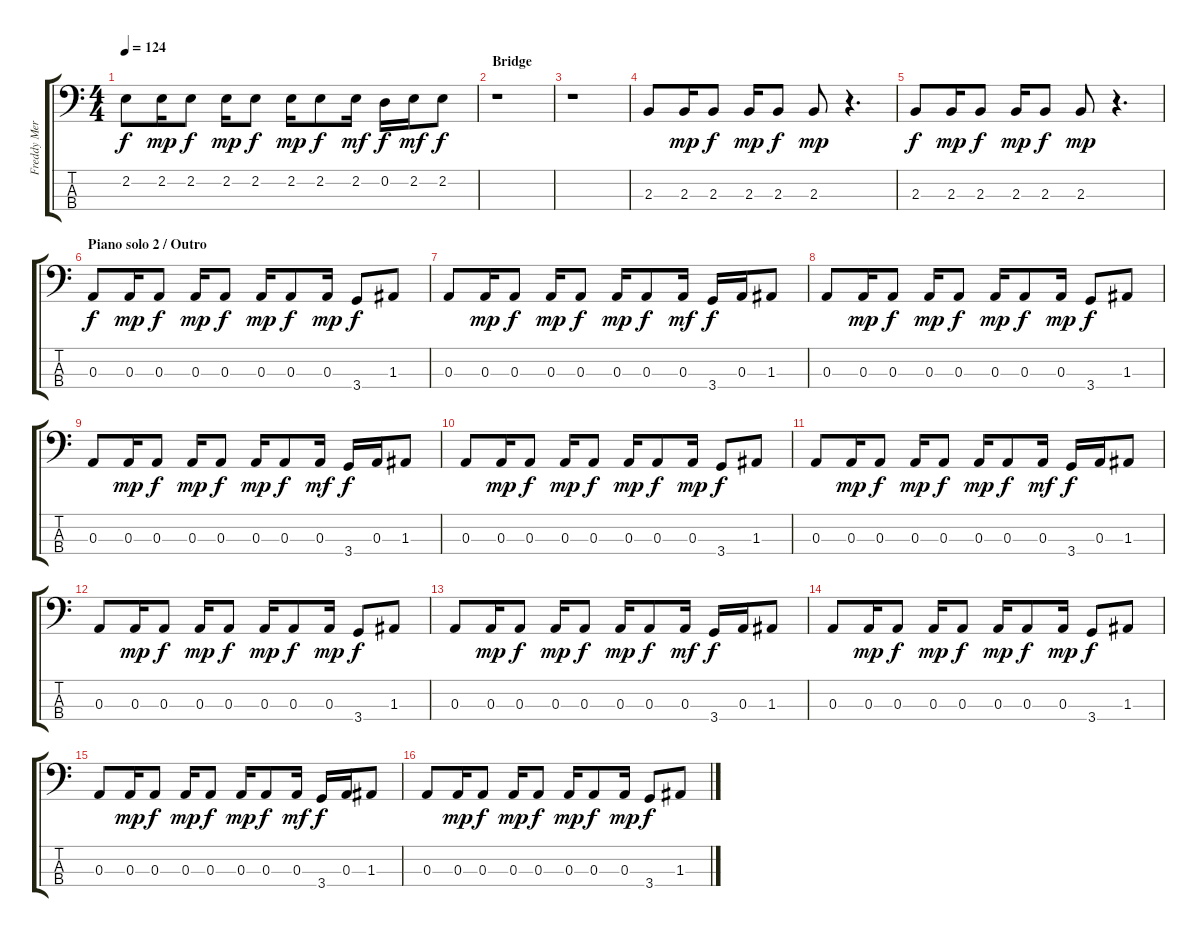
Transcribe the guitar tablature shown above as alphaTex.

\track ("Freddy Mercury / Synths." "Freddy Mer") {instrument synthbass2}
\staff {score tabs}
\tuning (G2 D2 A1 E1) {hide}
\ts (4 4)
\tempo 124
\clef f4
\ks c
2.2.8{dy f} 2.2.16{dy mp} 2.2.8{dy f} 2.2.16{dy mp} 2.2.8{dy f} 2.2.16{dy mp} 2.2.8{dy f} 2.2.16{dy mf} 0.2.16{dy f} 2.2.16{dy mf} 2.2.8{dy f} |
\section ("" "Bridge")
r.1 |
r.1 |
2.3.8 2.3.16{dy mp} 2.3.8{dy f} 2.3.16{dy mp} 2.3.8{dy f} 2.3.8{dy mp} r.4{d} |
2.3.8{dy f} 2.3.16{dy mp} 2.3.8{dy f} 2.3.16{dy mp} 2.3.8{dy f} 2.3.8{dy mp} r.4{d} |
\section ("" "Piano solo 2 / Outro")
0.3.8{dy f} 0.3.16{dy mp} 0.3.8{dy f} 0.3.16{dy mp} 0.3.8{dy f} 0.3.16{dy mp} 0.3.8{dy f} 0.3.16{dy mp} 3.4.8{dy f} 1.3.8 |
0.3.8 0.3.16{dy mp} 0.3.8{dy f} 0.3.16{dy mp} 0.3.8{dy f} 0.3.16{dy mp} 0.3.8{dy f} 0.3.16{dy mf} 3.4.16{dy f} 0.3.16 1.3.8 |
0.3.8 0.3.16{dy mp} 0.3.8{dy f} 0.3.16{dy mp} 0.3.8{dy f} 0.3.16{dy mp} 0.3.8{dy f} 0.3.16{dy mp} 3.4.8{dy f} 1.3.8 |
0.3.8 0.3.16{dy mp} 0.3.8{dy f} 0.3.16{dy mp} 0.3.8{dy f} 0.3.16{dy mp} 0.3.8{dy f} 0.3.16{dy mf} 3.4.16{dy f} 0.3.16 1.3.8 |
0.3.8 0.3.16{dy mp} 0.3.8{dy f} 0.3.16{dy mp} 0.3.8{dy f} 0.3.16{dy mp} 0.3.8{dy f} 0.3.16{dy mp} 3.4.8{dy f} 1.3.8 |
0.3.8 0.3.16{dy mp} 0.3.8{dy f} 0.3.16{dy mp} 0.3.8{dy f} 0.3.16{dy mp} 0.3.8{dy f} 0.3.16{dy mf} 3.4.16{dy f} 0.3.16 1.3.8 |
0.3.8 0.3.16{dy mp} 0.3.8{dy f} 0.3.16{dy mp} 0.3.8{dy f} 0.3.16{dy mp} 0.3.8{dy f} 0.3.16{dy mp} 3.4.8{dy f} 1.3.8 |
0.3.8 0.3.16{dy mp} 0.3.8{dy f} 0.3.16{dy mp} 0.3.8{dy f} 0.3.16{dy mp} 0.3.8{dy f} 0.3.16{dy mf} 3.4.16{dy f} 0.3.16 1.3.8 |
0.3.8 0.3.16{dy mp} 0.3.8{dy f} 0.3.16{dy mp} 0.3.8{dy f} 0.3.16{dy mp} 0.3.8{dy f} 0.3.16{dy mp} 3.4.8{dy f} 1.3.8 |
0.3.8 0.3.16{dy mp} 0.3.8{dy f} 0.3.16{dy mp} 0.3.8{dy f} 0.3.16{dy mp} 0.3.8{dy f} 0.3.16{dy mf} 3.4.16{dy f} 0.3.16 1.3.8 |
0.3.8 0.3.16{dy mp} 0.3.8{dy f} 0.3.16{dy mp} 0.3.8{dy f} 0.3.16{dy mp} 0.3.8{dy f} 0.3.16{dy mp} 3.4.8{dy f} 1.3.8
